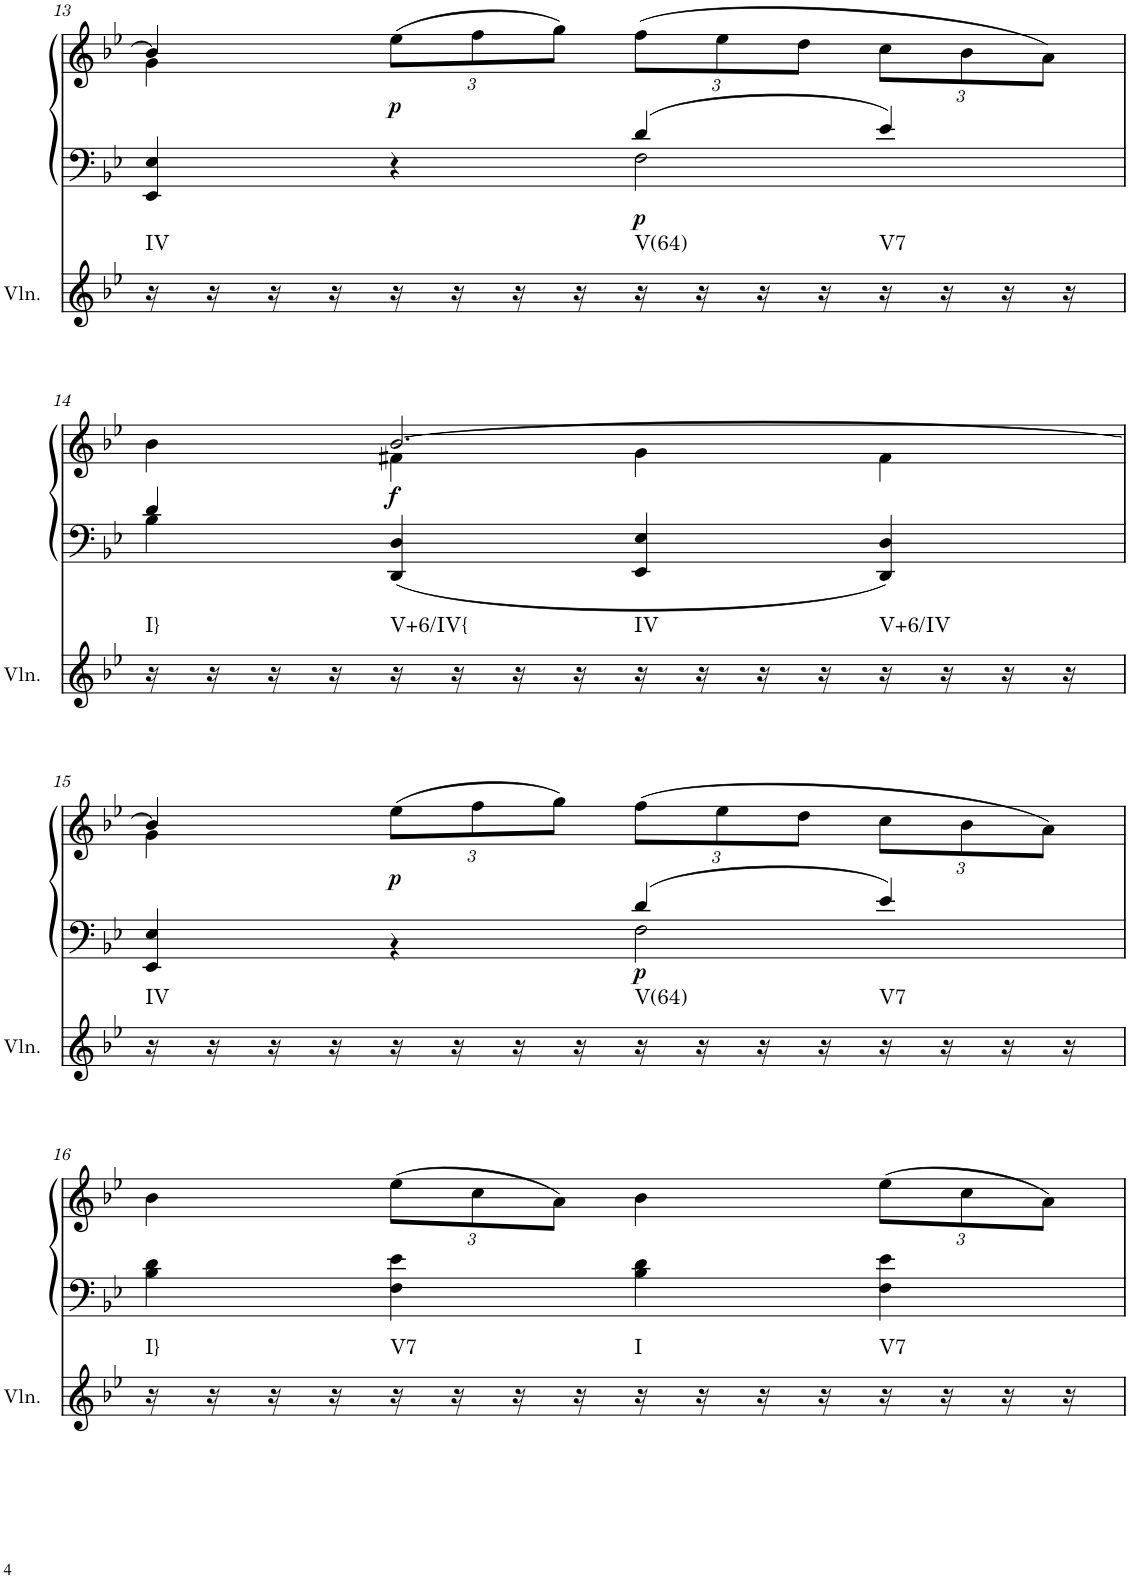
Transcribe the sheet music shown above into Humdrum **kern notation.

**kern	**harte	**kern	**kern	**dynam
*part2	*part2	*part1	*part1	*part1
*staff3	*	*staff2	*staff1	*staff1/2
*I"Violin	*	*I"Klavier linke Hand	*	*
*I'Vln.	*	*	*	*
!!LO:PB:g=z
*clefG2	*	*clefF4	*clefG2	*
*k[b-e-]	*	*k[b-e-]	*k[b-e-]	*
*M2/2	*	*M2/2	*M2/2	*
*met(c|)	*	*met(c|)	*met(c|)	*
=13	=13	=13	=13	=13
*	*	*^	*^	*
!	!LO:H:kt=IV	!	!	!	!	!
16r	N	4EE-/ 4E-/	2ryy	4b-/]	4g\	.
16r	.	.	.	.	.	.
16r	.	.	.	.	.	.
16r	.	.	.	.	.	.
*	*	*	*	*Xbrackettup	*	*
!	!	!	!	!	!	!LO:DY:b
16r	.	4r	.	(>12ee-\L	2.ryy	p
16r	.	.	.	.	.	.
.	.	.	.	12ff\	.	.
16r	.	.	.	.	.	.
.	.	.	.	12gg\J)	.	.
16r	.	.	.	.	.	.
!	!LO:H:kt=V(64)	!	!	!	!	!LO:DY:b=2
16r	N	4d/	2F\	(>12ff\L	.	p
16r	.	.	.	.	.	.
.	.	.	.	12ee-\	.	.
16r	.	.	.	.	.	.
.	.	.	.	12dd\J	.	.
16r	.	.	.	.	.	.
!	!LO:H:kt=V7	!	!	!	!	!
16r	N	4e-/	.	12cc\L	.	.
16r	.	.	.	.	.	.
.	.	.	.	12b-\	.	.
16r	.	.	.	.	.	.
.	.	.	.	12a\J)	.	.
16r	.	.	.	.	.	.
!!LO:LB:g=z	!!
=14	=14	=14	=14	=14	=14	=14
!	!LO:H:kt=I}	!	!	!	!	!
16r	N	4d/	4B-\	4b-\	4ryy	.
16r	.	.	.	.	.	.
16r	.	.	.	.	.	.
16r	.	.	.	.	.	.
!	!LO:H:kt=V+6/IV{	!	!	!	!	!LO:DY:b
16r	N	4ryy	4DD/ 4D/	[2.b-/	4f#X\	f
16r	.	.	.	.	.	.
16r	.	.	.	.	.	.
16r	.	.	.	.	.	.
!	!LO:H:kt=IV	!	!	!	!	!
16r	N	2ryy	4EE-/ 4E-/	.	4g\	.
16r	.	.	.	.	.	.
16r	.	.	.	.	.	.
16r	.	.	.	.	.	.
!	!LO:H:kt=V+6/IV	!	!	!	!	!
16r	N	.	4DD/ 4D/	.	4f#\	.
16r	.	.	.	.	.	.
16r	.	.	.	.	.	.
16r	.	.	.	.	.	.
!!LO:LB:g=z	!!
=15	=15	=15	=15	=15	=15	=15
!	!LO:H:kt=IV	!	!	!	!	!
16r	N	2ryy	4EE-/ 4E-/	4b-/]	4g\	.
16r	.	.	.	.	.	.
16r	.	.	.	.	.	.
16r	.	.	.	.	.	.
!	!	!	!	!	!	!LO:DY:b
16r	.	.	4r	(>12ee-\L	2.ryy	p
16r	.	.	.	.	.	.
.	.	.	.	12ff\	.	.
16r	.	.	.	.	.	.
.	.	.	.	12gg\J)	.	.
16r	.	.	.	.	.	.
!	!LO:H:kt=V(64)	!	!	!	!	!LO:DY:b=2
16r	N	4d/	2F\	(>12ff\L	.	p
16r	.	.	.	.	.	.
.	.	.	.	12ee-\	.	.
16r	.	.	.	.	.	.
.	.	.	.	12dd\J	.	.
16r	.	.	.	.	.	.
!	!LO:H:kt=V7	!	!	!	!	!
16r	N	4e-/	.	12cc\L	.	.
16r	.	.	.	.	.	.
.	.	.	.	12b-\	.	.
16r	.	.	.	.	.	.
.	.	.	.	12a\J)	.	.
16r	.	.	.	.	.	.
*	*	*v	*v	*	*	*
*	*	*	*v	*v	*
!!LO:LB:g=z
=16	=16	=16	=16	=16
!	!LO:H:kt=I}	!	!	!
16r	N	4B-\ 4d\	4b-\	.
16r	.	.	.	.
16r	.	.	.	.
16r	.	.	.	.
!	!LO:H:kt=V7	!	!	!
16r	N	4F\ 4e-\	(12ee-\L	.
16r	.	.	.	.
.	.	.	12cc\	.
16r	.	.	.	.
.	.	.	12a\J)	.
16r	.	.	.	.
!	!LO:H:kt=I	!	!	!
16r	N	4B-\ 4d\	4b-\	.
16r	.	.	.	.
16r	.	.	.	.
16r	.	.	.	.
!	!LO:H:kt=V7	!	!	!
16r	N	4F\ 4e-\	(12ee-\L	.
16r	.	.	.	.
.	.	.	12cc\	.
16r	.	.	.	.
.	.	.	12a\J)	.
16r	.	.	.	.
=	=	=	=	=
*-	*-	*-	*-	*-
